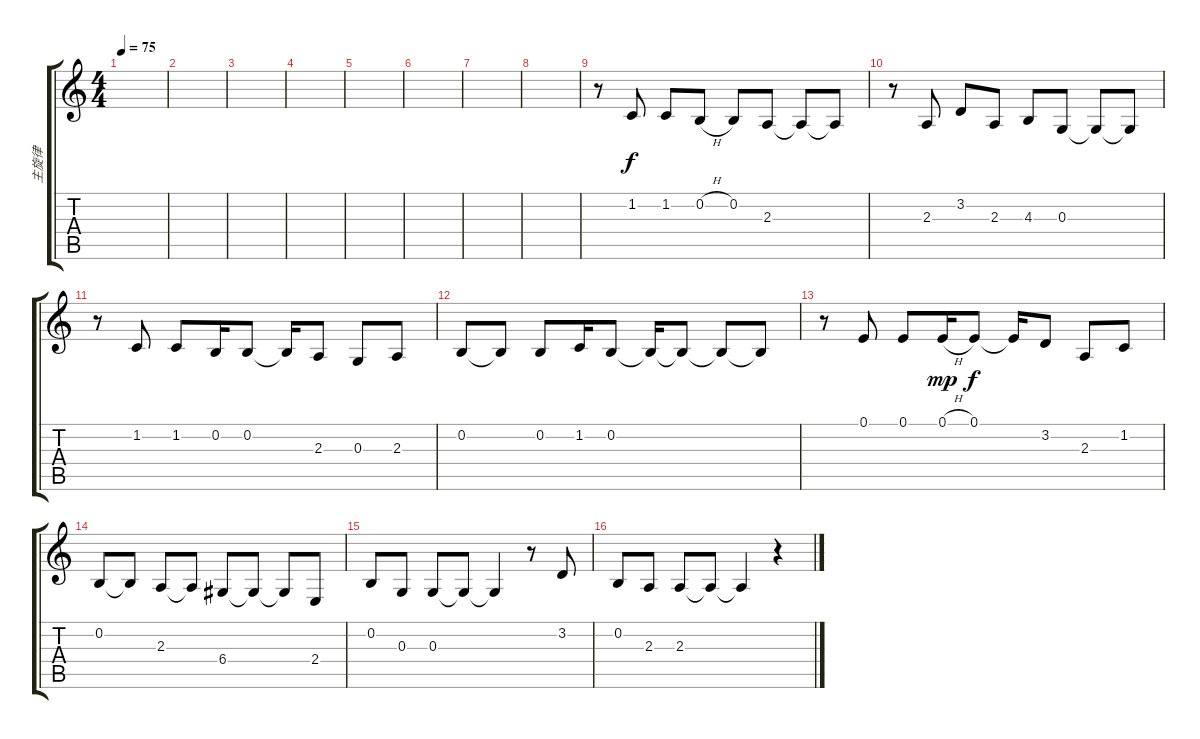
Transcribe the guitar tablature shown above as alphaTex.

\track ("主旋律" "主旋律") {instrument musicbox}
\staff {score tabs}
\tuning (E4 B3 G3 D3 A2 E2) {hide}
\ts (4 4)
\tempo 75
\clef g2
\ks c
|
|
|
|
|
|
|
|
r.8 1.2.8 1.2.8 0.2{h}.8 0.2.8 2.3.8 2.3{t}.8 2.3{t}.8 |
r.8 2.3.8 3.2.8 2.3.8 4.3.8 0.3.8 0.3{t}.8 0.3{t}.8 |
r.8 1.2.8 1.2.8 0.2.16 0.2.8 0.2{t}.16 2.3.8 0.3.8 2.3.8 |
0.2.8 0.2{t}.8 0.2.8 1.2.16 0.2.8 0.2{t}.16 0.2{t}.8 0.2{t}.8 0.2{t}.8 |
r.8 0.1.8 0.1.8 0.1{h}.16{dy mp} 0.1.8{dy f} 0.1{t}.16 3.2.8 2.3.8 1.2.8 |
0.2.8 0.2{t}.8 2.3.8 2.3{t}.8 6.4.8 6.4{t}.8 6.4{t}.8 2.4.8 |
0.2.8 0.3.8 0.3.8 0.3{t}.8 0.3{t}.4 r.8 3.2.8 |
0.2.8 2.3.8 2.3.8 2.3{t}.8 2.3{t}.4 r.4
